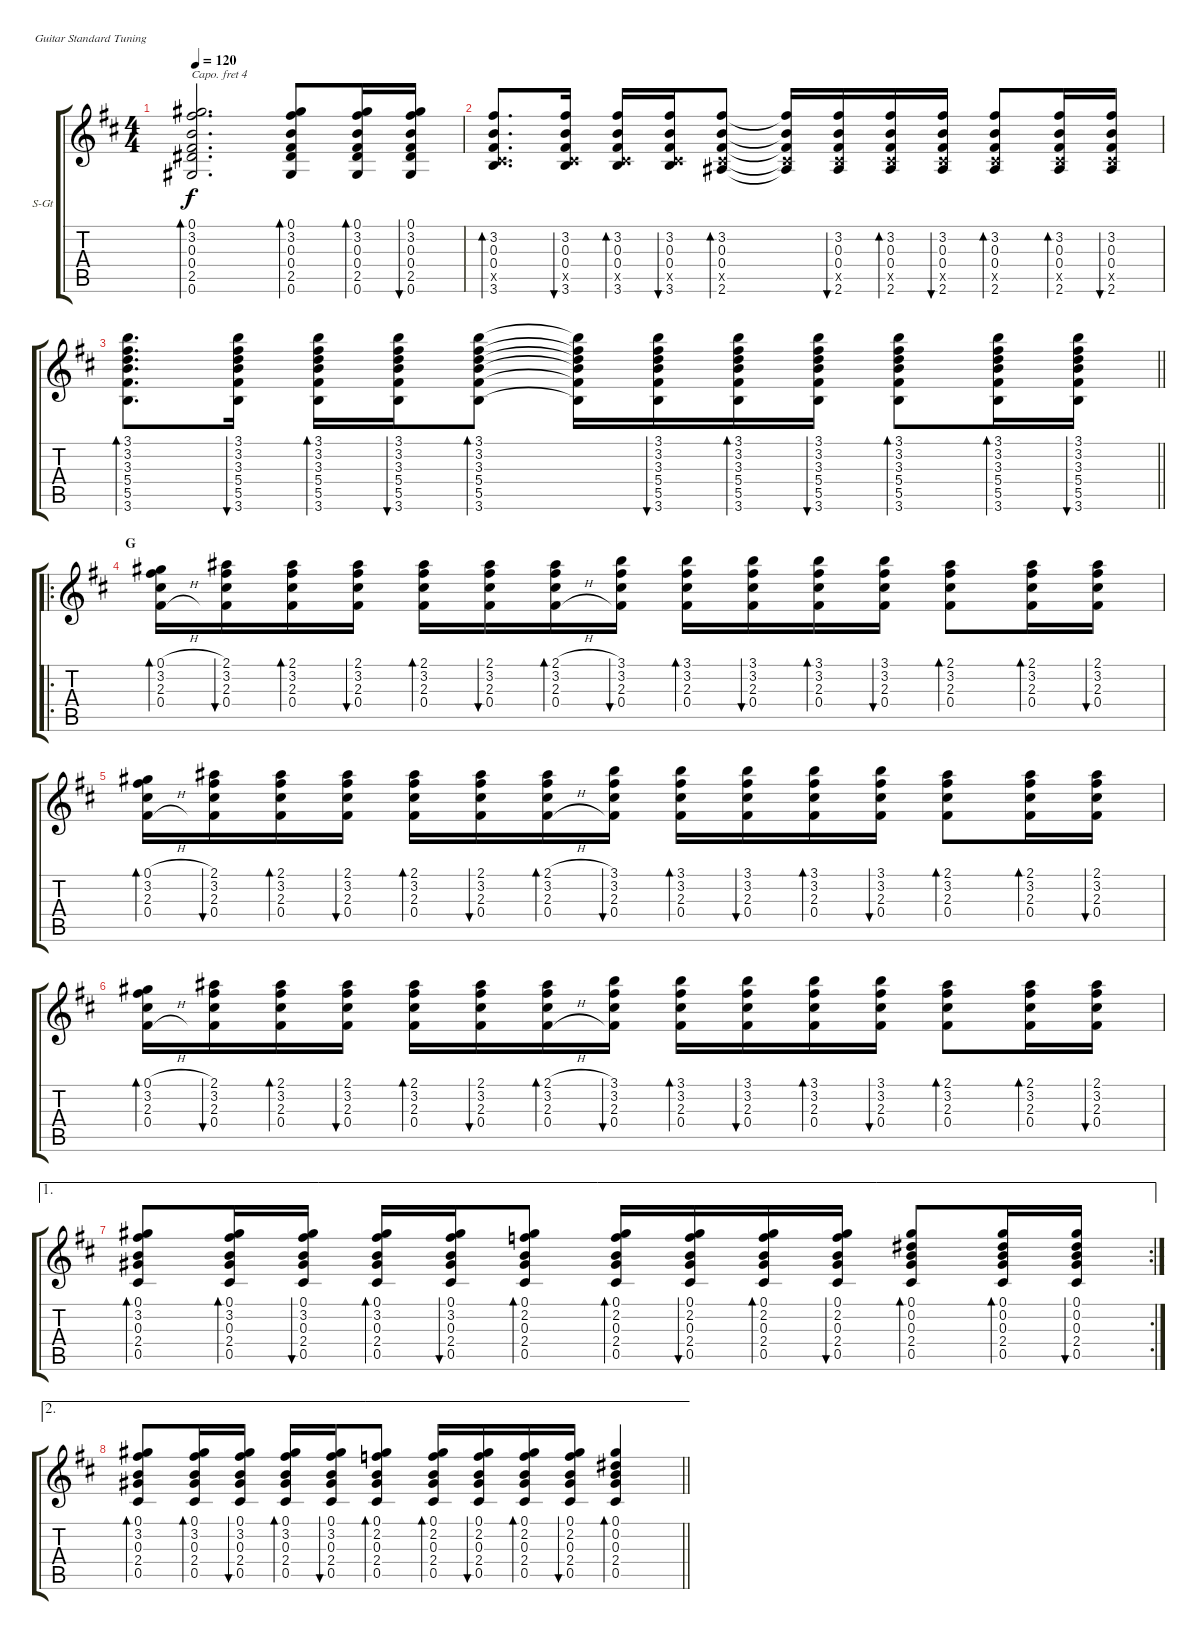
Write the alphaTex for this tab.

\bracketExtendMode groupsimilarinstruments
\firstSystemTrackNameOrientation horizontal
\otherSystemsTrackNameOrientation horizontal
\track ("涛哥" "S-Gt") {instrument acousticguitarsteel}
\staff {score tabs}
\capo 4
\tuning (E4 B3 G3 D3 A2 E2)
\ts (4 4)
\tempo 120
\clef g2
\ks d
(0.1 3.2 0.3 0.4 2.5 0.6).2{d bd 30 dy f} (0.1 3.2 0.3 0.4 2.5 0.6).8{bd 30} (0.1 3.2 0.3 0.4 2.5 0.6).16{bd 30} (0.1 3.2 0.3 0.4 2.5 0.6).16{bu 30} |
(3.2 0.3 0.4 0.5{x} 3.6).8{d bd 30} (3.2 0.3 0.4 0.5{x} 3.6).16{bu 30} (3.2 0.3 0.4 0.5{x} 3.6).16{bd 30} (3.2 0.3 0.4 0.5{x} 3.6).16{bu 30} (3.2 0.3 0.4 0.5{x} 2.6).8{bd 30} (3.2{t} 0.3{t} 0.4{t} 0.5{x t} 2.6{t}).16 (3.2 0.3 0.4 0.5{x} 2.6).16{bu 30} (3.2 0.3 0.4 0.5{x} 2.6).16{bd 30} (3.2 0.3 0.4 0.5{x} 2.6).16{bu 30} (3.2 0.3 0.4 0.5{x} 2.6).8{bd 30} (3.2 0.3 0.4 0.5{x} 2.6).16{bd 30} (3.2 0.3 0.4 0.5{x} 2.6).16{bu 30} |
\barLineRight lightlight
(3.1 3.2 3.3 5.4 5.5 3.6).8{d bd 30} (3.1 3.2 3.3 5.4 5.5 3.6).16{bu 30} (3.1 3.2 3.3 5.4 5.5 3.6).16{bd 30} (3.1 3.2 3.3 5.4 5.5 3.6).16{bu 30} (3.1 3.2 3.3 5.4 5.5 3.6).8{bd 30} (3.1{t} 3.2{t} 3.3{t} 5.4{t} 5.5{t} 3.6{t}).16 (3.1 3.2 3.3 5.4 5.5 3.6).16{bu 30} (3.1 3.2 3.3 5.4 5.5 3.6).16{bd 30} (3.1 3.2 3.3 5.4 5.5 3.6).16{bu 30} (3.1 3.2 3.3 5.4 5.5 3.6).8{bd 30} (3.1 3.2 3.3 5.4 5.5 3.6).16{bd 30} (3.1 3.2 3.3 5.4 5.5 3.6).16{bu 30} |
\ro
\section ("" "G")
(0.1{h} 3.2{h} 2.3{h} 0.4{h}).16{bd 30} (2.1 3.2 2.3 0.4).16{bu 30} (2.1 3.2 2.3 0.4).16{bd 30} (2.1 3.2 2.3 0.4).16{bu 30} (2.1 3.2 2.3 0.4).16{bd 30} (2.1 3.2 2.3 0.4).16{bu 30} (2.1{h} 3.2{h} 2.3{h} 0.4{h}).16{bd 30} (3.1 3.2 2.3 0.4).16{bu 30} (3.1 3.2 2.3 0.4).16{bd 30} (3.1 3.2 2.3 0.4).16{bu 30} (3.1 3.2 2.3 0.4).16{bd 30} (3.1 3.2 2.3 0.4).16{bu 30} (2.1 3.2 2.3 0.4).8{bd 30} (2.1 3.2 2.3 0.4).16{bd 30} (2.1 3.2 2.3 0.4).16{bu 30} |
(0.1{h} 3.2{h} 2.3{h} 0.4{h}).16{bd 30} (2.1 3.2 2.3 0.4).16{bu 30} (2.1 3.2 2.3 0.4).16{bd 30} (2.1 3.2 2.3 0.4).16{bu 30} (2.1 3.2 2.3 0.4).16{bd 30} (2.1 3.2 2.3 0.4).16{bu 30} (2.1{h} 3.2{h} 2.3{h} 0.4{h}).16{bd 30} (3.1 3.2 2.3 0.4).16{bu 30} (3.1 3.2 2.3 0.4).16{bd 30} (3.1 3.2 2.3 0.4).16{bu 30} (3.1 3.2 2.3 0.4).16{bd 30} (3.1 3.2 2.3 0.4).16{bu 30} (2.1 3.2 2.3 0.4).8{bd 30} (2.1 3.2 2.3 0.4).16{bd 30} (2.1 3.2 2.3 0.4).16{bu 30} |
(0.1{h} 3.2{h} 2.3{h} 0.4{h}).16{bd 30} (2.1 3.2 2.3 0.4).16{bu 30} (2.1 3.2 2.3 0.4).16{bd 30} (2.1 3.2 2.3 0.4).16{bu 30} (2.1 3.2 2.3 0.4).16{bd 30} (2.1 3.2 2.3 0.4).16{bu 30} (2.1{h} 3.2{h} 2.3{h} 0.4{h}).16{bd 30} (3.1 3.2 2.3 0.4).16{bu 30} (3.1 3.2 2.3 0.4).16{bd 30} (3.1 3.2 2.3 0.4).16{bu 30} (3.1 3.2 2.3 0.4).16{bd 30} (3.1 3.2 2.3 0.4).16{bu 30} (2.1 3.2 2.3 0.4).8{bd 30} (2.1 3.2 2.3 0.4).16{bd 30} (2.1 3.2 2.3 0.4).16{bu 30} |
\ae 1
\rc 2
(0.1 3.2 0.3 2.4 0.5).8{bd 30} (0.1 3.2 0.3 2.4 0.5).16{bd 30} (0.1 3.2 0.3 2.4 0.5).16{bu 30} (0.1 3.2 0.3 2.4 0.5).16{bd 30} (0.1 3.2 0.3 2.4 0.5).16{bu 30} (0.1 2.2 0.3 2.4 0.5).8{bd 30} (0.1 2.2 0.3 2.4 0.5).16{bd 30} (0.1 2.2 0.3 2.4 0.5).16{bu 30} (0.1 2.2 0.3 2.4 0.5).16{bd 30} (0.1 2.2 0.3 2.4 0.5).16{bu 30} (0.1 0.2 0.3 2.4 0.5).8{bd 30} (0.1 0.2 0.3 2.4 0.5).16{bd 30} (0.1 0.2 0.3 2.4 0.5).16{bu 30} |
\ae 2
\barLineRight lightlight
(0.1 3.2 0.3 2.4 0.5).8{bd 30} (0.1 3.2 0.3 2.4 0.5).16{bd 30} (0.1 3.2 0.3 2.4 0.5).16{bu 30} (0.1 3.2 0.3 2.4 0.5).16{bd 30} (0.1 3.2 0.3 2.4 0.5).16{bu 30} (0.1 2.2 0.3 2.4 0.5).8{bd 30} (0.1 2.2 0.3 2.4 0.5).16{bd 30} (0.1 2.2 0.3 2.4 0.5).16{bu 30} (0.1 2.2 0.3 2.4 0.5).16{bd 30} (0.1 2.2 0.3 2.4 0.5).16{bu 30} (0.1 0.2 0.3 2.4 0.5).4{bd 30}
